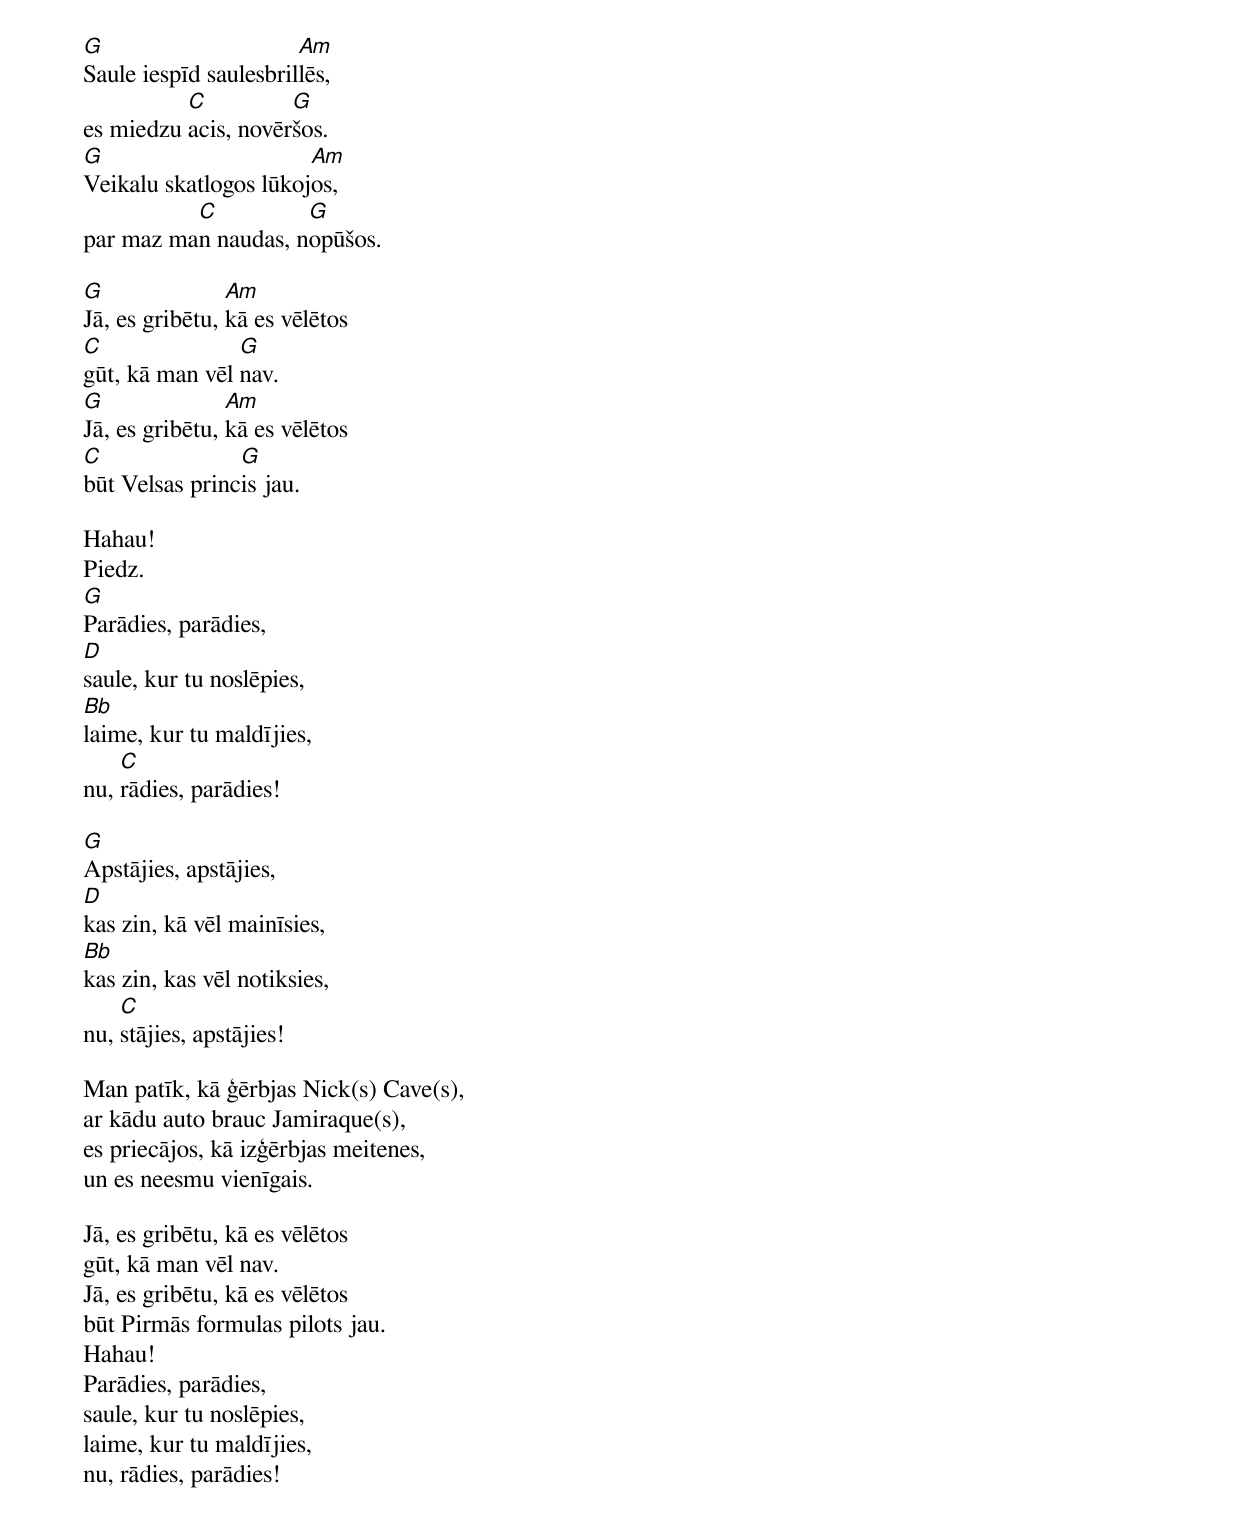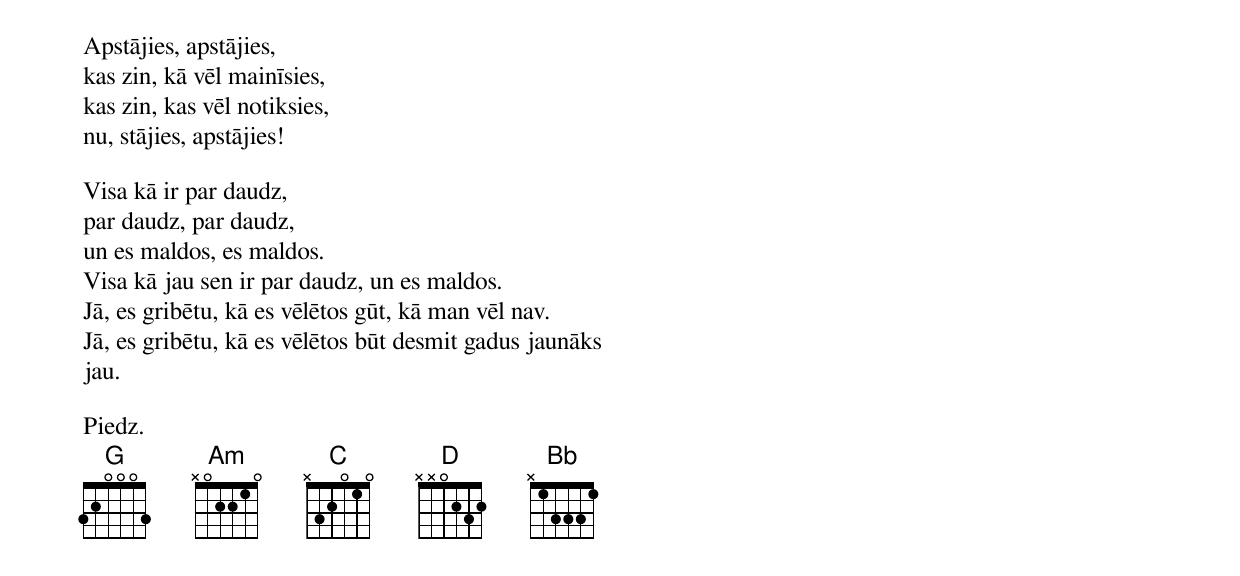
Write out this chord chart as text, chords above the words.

G                      Am
Saule iespīd saulesbrillēs,
          C          G
es miedzu acis, novēršos.
G                      Am
Veikalu skatlogos lūkojos,
          C          G
par maz man naudas, nopūšos.

G               Am
Jā, es gribētu, kā es vēlētos
C               G
gūt, kā man vēl nav.
G               Am
Jā, es gribētu, kā es vēlētos
C               G
būt Velsas princis jau.

Hahau!
Piedz.
G
Parādies, parādies,
D
saule, kur tu noslēpies,
Bb
laime, kur tu maldījies,
    C
nu, rādies, parādies!

G
Apstājies, apstājies,
D
kas zin, kā vēl mainīsies,
Bb
kas zin, kas vēl notiksies,
    C
nu, stājies, apstājies!

Man patīk, kā ģērbjas Nick(s) Cave(s),
ar kādu auto brauc Jamiraque(s),
es priecājos, kā izģērbjas meitenes,
un es neesmu vienīgais.

Jā, es gribētu, kā es vēlētos
gūt, kā man vēl nav.
Jā, es gribētu, kā es vēlētos
būt Pirmās formulas pilots jau.
Hahau!
Parādies, parādies,
saule, kur tu noslēpies,
laime, kur tu maldījies,
nu, rādies, parādies!

Apstājies, apstājies,
kas zin, kā vēl mainīsies,
kas zin, kas vēl notiksies,
nu, stājies, apstājies!

Visa kā ir par daudz,
par daudz, par daudz,
un es maldos, es maldos.
Visa kā jau sen ir par daudz, un es maldos.
Jā, es gribētu, kā es vēlētos gūt, kā man vēl nav.
Jā, es gribētu, kā es vēlētos būt desmit gadus jaunāks
jau.

Piedz.
